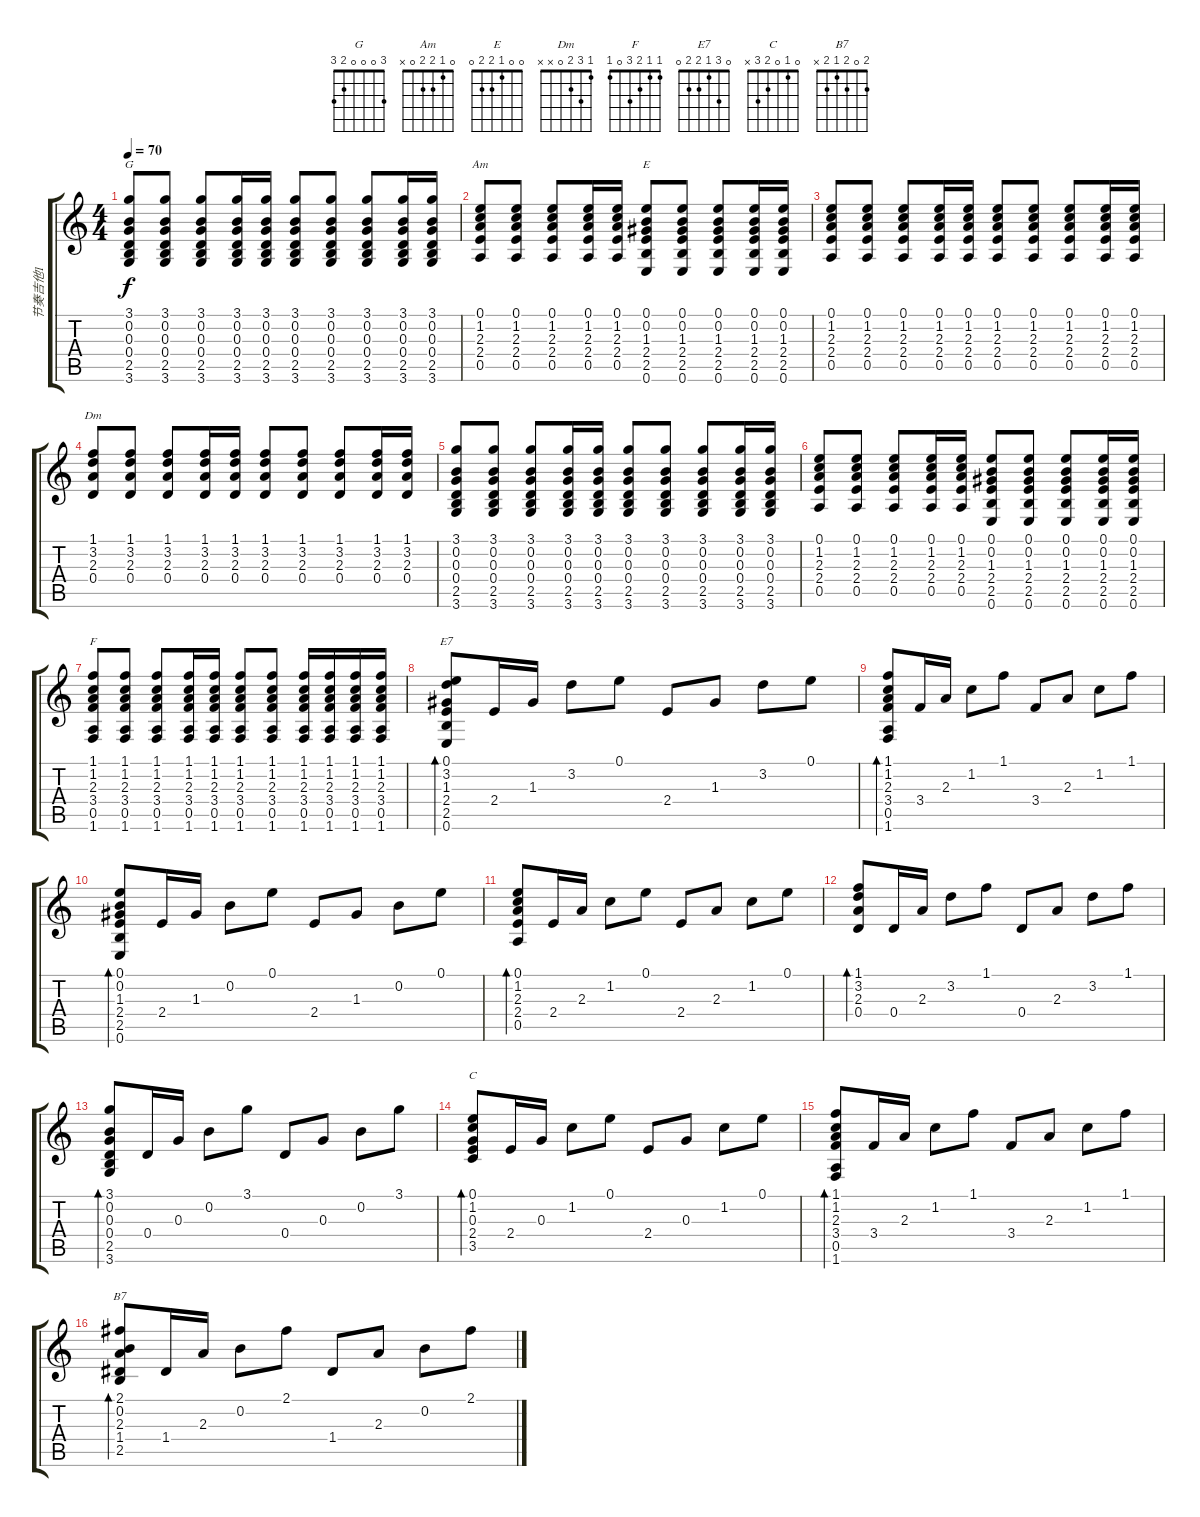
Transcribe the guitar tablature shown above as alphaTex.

\track ("节奏吉他1" "节奏吉他1") {instrument distortionguitar}
\staff {score tabs}
\tuning (E4 B3 G3 D3 A2 E2) {hide}
\chord ("G" 3 0 0 0 2 3)
\chord ("Am" 0 1 2 2 0 x)
\chord ("E" 0 0 1 2 2 0)
\chord ("Dm" 1 3 2 0 x x)
\chord ("F" 1 1 2 3 0 1)
\chord ("E7" 0 3 1 2 2 0)
\chord ("C" 0 1 0 2 3 x)
\chord ("B7" 2 0 2 1 2 x)
\ts (4 4)
\tempo 70
\clef g2
\ks c
(3.1 0.2 0.3 0.4 2.5 3.6).8{ch "G" dy f} (3.1 0.2 0.3 0.4 2.5 3.6).8 (3.1 0.2 0.3 0.4 2.5 3.6).8 (3.1 0.2 0.3 0.4 2.5 3.6).16 (3.1 0.2 0.3 0.4 2.5 3.6).16 (3.1 0.2 0.3 0.4 2.5 3.6).8 (3.1 0.2 0.3 0.4 2.5 3.6).8 (3.1 0.2 0.3 0.4 2.5 3.6).8 (3.1 0.2 0.3 0.4 2.5 3.6).16 (3.1 0.2 0.3 0.4 2.5 3.6).16 |
(0.1 1.2 2.3 2.4 0.5).8{ch "Am"} (0.1 1.2 2.3 2.4 0.5).8 (0.1 1.2 2.3 2.4 0.5).8 (0.1 1.2 2.3 2.4 0.5).16 (0.1 1.2 2.3 2.4 0.5).16 (0.1 0.2 1.3 2.4 2.5 0.6).8{ch "E"} (0.1 0.2 1.3 2.4 2.5 0.6).8 (0.1 0.2 1.3 2.4 2.5 0.6).8 (0.1 0.2 1.3 2.4 2.5 0.6).16 (0.1 0.2 1.3 2.4 2.5 0.6).16 |
(0.1 1.2 2.3 2.4 0.5).8 (0.1 1.2 2.3 2.4 0.5).8 (0.1 1.2 2.3 2.4 0.5).8 (0.1 1.2 2.3 2.4 0.5).16 (0.1 1.2 2.3 2.4 0.5).16 (0.1 1.2 2.3 2.4 0.5).8 (0.1 1.2 2.3 2.4 0.5).8 (0.1 1.2 2.3 2.4 0.5).8 (0.1 1.2 2.3 2.4 0.5).16 (0.1 1.2 2.3 2.4 0.5).16 |
(1.1 3.2 2.3 0.4).8{ch "Dm"} (1.1 3.2 2.3 0.4).8 (1.1 3.2 2.3 0.4).8 (1.1 3.2 2.3 0.4).16 (1.1 3.2 2.3 0.4).16 (1.1 3.2 2.3 0.4).8 (1.1 3.2 2.3 0.4).8 (1.1 3.2 2.3 0.4).8 (1.1 3.2 2.3 0.4).16 (1.1 3.2 2.3 0.4).16 |
(3.1 0.2 0.3 0.4 2.5 3.6).8 (3.1 0.2 0.3 0.4 2.5 3.6).8 (3.1 0.2 0.3 0.4 2.5 3.6).8 (3.1 0.2 0.3 0.4 2.5 3.6).16 (3.1 0.2 0.3 0.4 2.5 3.6).16 (3.1 0.2 0.3 0.4 2.5 3.6).8 (3.1 0.2 0.3 0.4 2.5 3.6).8 (3.1 0.2 0.3 0.4 2.5 3.6).8 (3.1 0.2 0.3 0.4 2.5 3.6).16 (3.1 0.2 0.3 0.4 2.5 3.6).16 |
(0.1 1.2 2.3 2.4 0.5).8 (0.1 1.2 2.3 2.4 0.5).8 (0.1 1.2 2.3 2.4 0.5).8 (0.1 1.2 2.3 2.4 0.5).16 (0.1 1.2 2.3 2.4 0.5).16 (0.1 0.2 1.3 2.4 2.5 0.6).8 (0.1 0.2 1.3 2.4 2.5 0.6).8 (0.1 0.2 1.3 2.4 2.5 0.6).8 (0.1 0.2 1.3 2.4 2.5 0.6).16 (0.1 0.2 1.3 2.4 2.5 0.6).16 |
(1.1 1.2 2.3 3.4 0.5 1.6).8{ch "F"} (1.1 1.2 2.3 3.4 0.5 1.6).8 (1.1 1.2 2.3 3.4 0.5 1.6).8 (1.1 1.2 2.3 3.4 0.5 1.6).16 (1.1 1.2 2.3 3.4 0.5 1.6).16 (1.1 1.2 2.3 3.4 0.5 1.6).8 (1.1 1.2 2.3 3.4 0.5 1.6).8 (1.1 1.2 2.3 3.4 0.5 1.6).16 (1.1 1.2 2.3 3.4 0.5 1.6).16 (1.1 1.2 2.3 3.4 0.5 1.6).16 (1.1 1.2 2.3 3.4 0.5 1.6).16 |
(0.1 3.2 1.3 2.4 2.5 0.6).8{bd 240 ch "E7"} 2.4.16 1.3.16 3.2.8 0.1.8 2.4.8 1.3.8 3.2.8 0.1.8 |
(1.1 1.2 2.3 3.4 0.5 1.6).8{bd 240} 3.4.16 2.3.16 1.2.8 1.1.8 3.4.8 2.3.8 1.2.8 1.1.8 |
(0.1 0.2 1.3 2.4 2.5 0.6).8{bd 240} 2.4.16 1.3.16 0.2.8 0.1.8 2.4.8 1.3.8 0.2.8 0.1.8 |
(0.1 1.2 2.3 2.4 0.5).8{bd 240} 2.4.16 2.3.16 1.2.8 0.1.8 2.4.8 2.3.8 1.2.8 0.1.8 |
(1.1 3.2 2.3 0.4).8{bd 240} 0.4.16 2.3.16 3.2.8 1.1.8 0.4.8 2.3.8 3.2.8 1.1.8 |
(3.1 0.2 0.3 0.4 2.5 3.6).8{bd 240} 0.4.16 0.3.16 0.2.8 3.1.8 0.4.8 0.3.8 0.2.8 3.1.8 |
(0.1 1.2 0.3 2.4 3.5).8{bd 240 ch "C"} 2.4.16 0.3.16 1.2.8 0.1.8 2.4.8 0.3.8 1.2.8 0.1.8 |
(1.1 1.2 2.3 3.4 0.5 1.6).8{bd 240} 3.4.16 2.3.16 1.2.8 1.1.8 3.4.8 2.3.8 1.2.8 1.1.8 |
(2.1 0.2 2.3 1.4 2.5).8{bd 240 ch "B7"} 1.4.16 2.3.16 0.2.8 2.1.8 1.4.8 2.3.8 0.2.8 2.1.8
